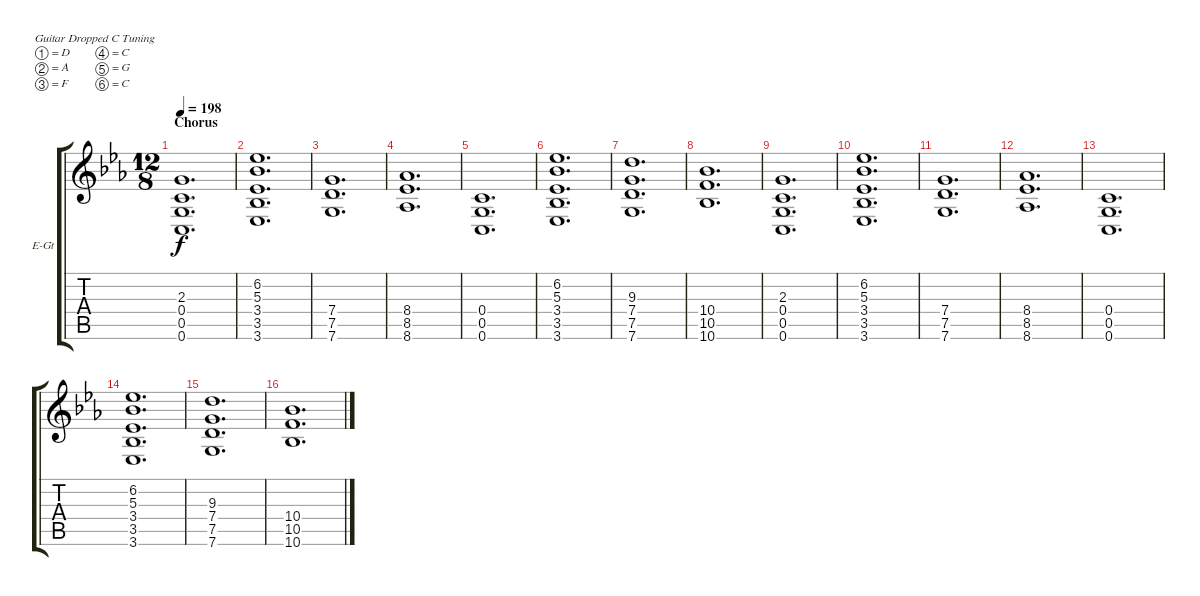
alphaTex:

\bracketExtendMode groupsimilarinstruments
\firstSystemTrackNameOrientation horizontal
\otherSystemsTrackNameOrientation horizontal
\track ("Electric Guitar 2" "E-Gt") {instrument distortionguitar}
\staff {score tabs}
\tuning (D4 A3 F3 C3 G2 C2)
\ts (12 8)
\section ("" "Chorus")
\tempo 198
\clef g2
\ks cminor
(0.6 0.5 0.4 2.3).1{d dy f} |
(3.6 3.5 3.4 5.3 6.2).1{d} |
(7.6 7.5 7.4).1{d} |
(8.4 8.5 8.6).1{d} |
(0.6 0.5 0.4).1{d} |
(3.6 3.5 3.4 5.3 6.2).1{d} |
(7.6 7.5 7.4 9.3).1{d} |
(10.6 10.5 10.4).1{d} |
(0.6 0.5 0.4 2.3).1{d} |
(3.6 3.5 3.4 5.3 6.2).1{d} |
(7.6 7.5 7.4).1{d} |
(8.4 8.5 8.6).1{d} |
(0.6 0.5 0.4).1{d} |
(3.6 3.5 3.4 5.3 6.2).1{d} |
(7.6 7.5 7.4 9.3).1{d} |
(10.6 10.5 10.4).1{d}
